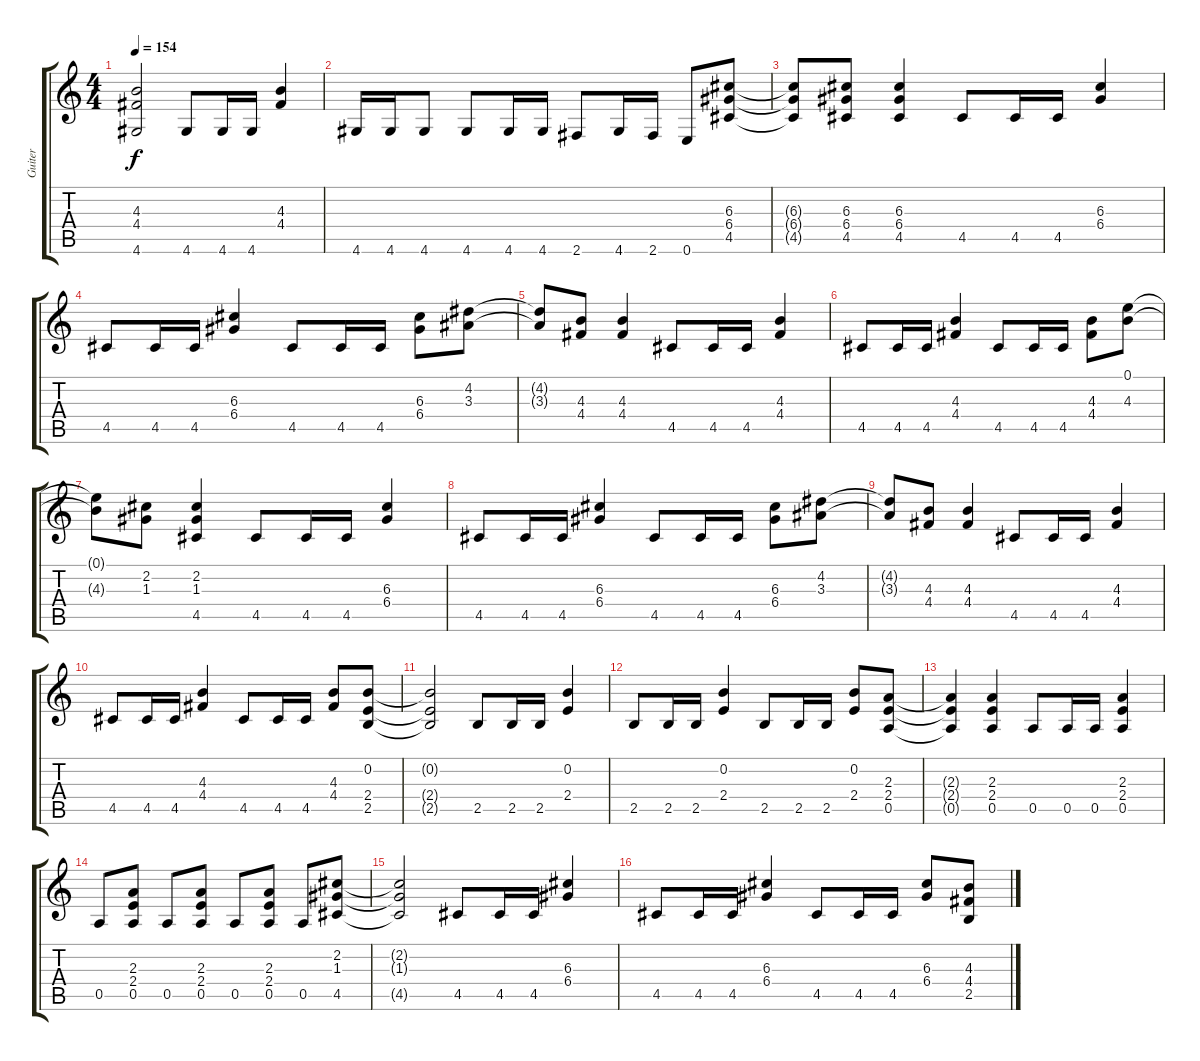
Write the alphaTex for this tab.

\track ("Guiter" "Guiter") {instrument distortionguitar}
\staff {score tabs}
\tuning (E4 B3 G3 D3 A2 E2) {hide}
\ts (4 4)
\tempo 154
\clef g2
\ks c
(4.3{t} 4.4{t} 4.6{t}).2{dy f} 4.6.8 4.6.16 4.6.16 (4.3 4.4).4 |
4.6.16 4.6.16 4.6.8 4.6.8 4.6.16 4.6.16 2.6.8 4.6.16 2.6.16 0.6.8 (6.3 6.4 4.5).8 |
(6.3{t} 6.4{t} 4.5{t}).8 (6.3 6.4 4.5).8 (6.3 6.4 4.5).4 4.5.8 4.5.16 4.5.16 (6.3 6.4).4 |
4.5.8 4.5.16 4.5.16 (6.3 6.4).4 4.5.8 4.5.16 4.5.16 (6.3 6.4).8 (4.2 3.3).8 |
(4.2{t} 3.3{t}).8 (4.3 4.4).8 (4.3 4.4).4 4.5.8 4.5.16 4.5.16 (4.3 4.4).4 |
4.5.8 4.5.16 4.5.16 (4.3 4.4).4 4.5.8 4.5.16 4.5.16 (4.3 4.4).8 (0.1 4.3).8 |
(0.1{t} 4.3{t}).8 (2.2 1.3).8 (2.2 1.3 4.5).4 4.5.8 4.5.16 4.5.16 (6.3 6.4).4 |
4.5.8 4.5.16 4.5.16 (6.3 6.4).4 4.5.8 4.5.16 4.5.16 (6.3 6.4).8 (4.2 3.3).8 |
(4.2{t} 3.3{t}).8 (4.3 4.4).8 (4.3 4.4).4 4.5.8 4.5.16 4.5.16 (4.3 4.4).4 |
4.5.8 4.5.16 4.5.16 (4.3 4.4).4 4.5.8 4.5.16 4.5.16 (4.3 4.4).8 (0.2 2.4 2.5).8 |
(0.2{t} 2.4{t} 2.5{t}).2 2.5.8 2.5.16 2.5.16 (0.2 2.4).4 |
2.5.8 2.5.16 2.5.16 (0.2 2.4).4 2.5.8 2.5.16 2.5.16 (0.2 2.4).8 (2.3 2.4 0.5).8 |
(2.3{t} 2.4{t} 0.5{t}).4 (2.3 2.4 0.5).4 0.5.8 0.5.16 0.5.16 (2.3 2.4 0.5).4 |
0.5.8 (2.3 2.4 0.5).8 0.5.8 (2.3 2.4 0.5).8 0.5.8 (2.3 2.4 0.5).8 0.5.8 (2.2 1.3 4.5).8 |
(2.2{t} 1.3{t} 4.5{t}).2 4.5.8 4.5.16 4.5.16 (6.3 6.4).4 |
4.5.8 4.5.16 4.5.16 (6.3 6.4).4 4.5.8 4.5.16 4.5.16 (6.3 6.4).8 (4.3 4.4 2.5).8
